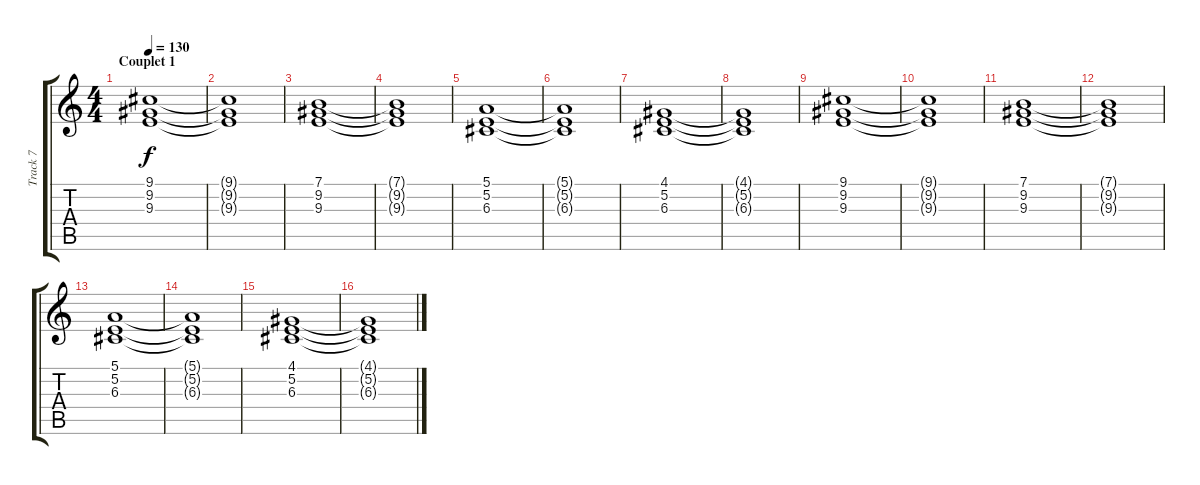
\track ("Track 7" "Track 7") {instrument synthstrings1}
\staff {score tabs}
\tuning (E4 B3 G3 D3 A2 E2) {hide}
\ts (4 4)
\section ("" "Couplet 1")
\tempo 130
\clef g2
\ks c
(9.1 9.2 9.3).1{dy f} |
(9.1{t} 9.2{t} 9.3{t}).1 |
(7.1 9.2 9.3).1 |
(7.1{t} 9.2{t} 9.3{t}).1 |
(5.1 5.2 6.3).1 |
(5.1{t} 5.2{t} 6.3{t}).1 |
(4.1 5.2 6.3).1 |
(4.1{t} 5.2{t} 6.3{t}).1 |
(9.1 9.2 9.3).1 |
(9.1{t} 9.2{t} 9.3{t}).1 |
(7.1 9.2 9.3).1 |
(7.1{t} 9.2{t} 9.3{t}).1 |
(5.1 5.2 6.3).1 |
(5.1{t} 5.2{t} 6.3{t}).1 |
(4.1 5.2 6.3).1 |
(4.1{t} 5.2{t} 6.3{t}).1
